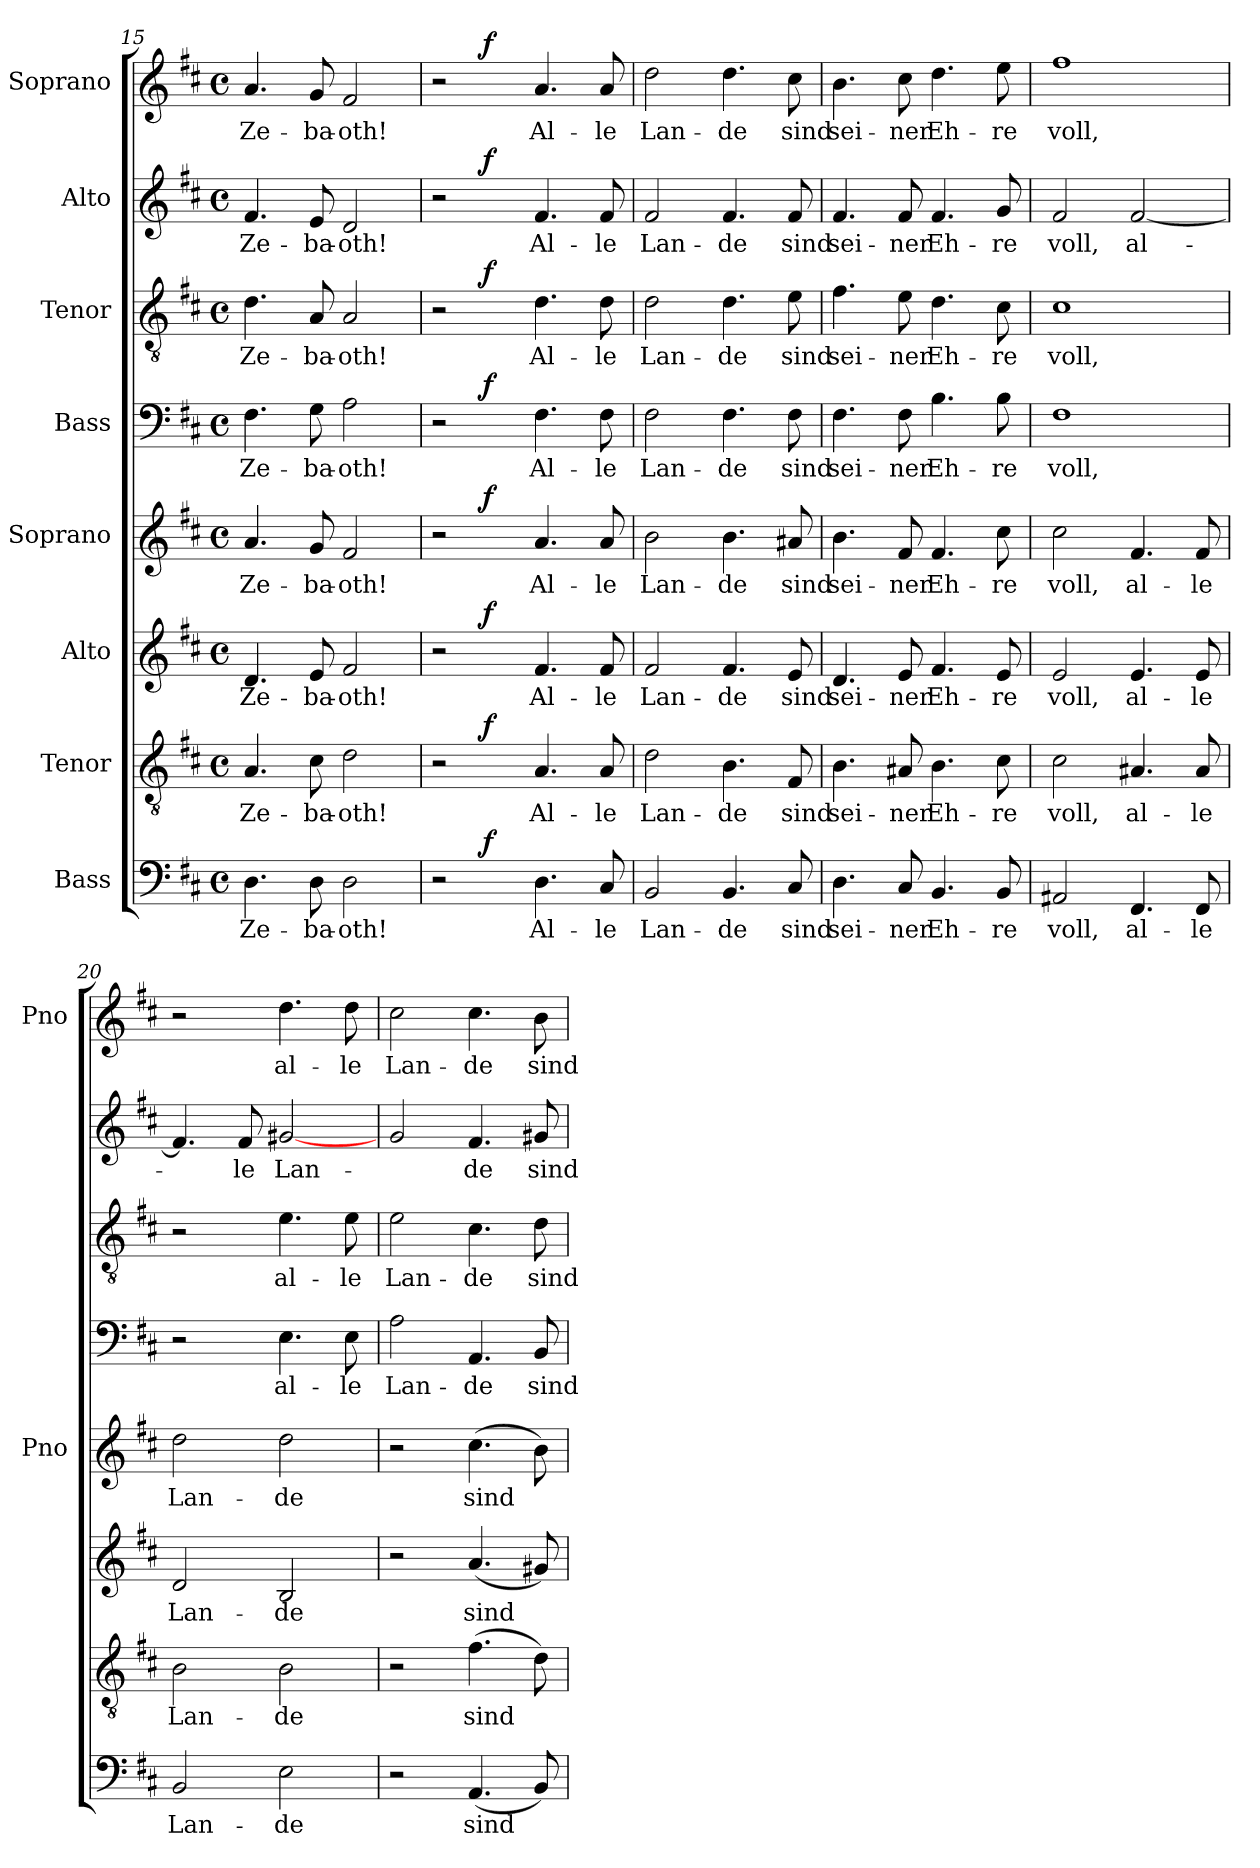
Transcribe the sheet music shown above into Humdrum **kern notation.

**kern	**text	**dynam	**kern	**text	**dynam	**kern	**text	**dynam	**kern	**text	**dynam	**kern	**text	**dynam	**kern	**text	**dynam	**kern	**text	**dynam	**kern	**text	**dynam
*part8	*part8	*part8	*part7	*part7	*part7	*part6	*part6	*part6	*part5	*part5	*part5	*part4	*part4	*part4	*part3	*part3	*part3	*part2	*part2	*part2	*part1	*part1	*part1
*staff8	*staff8	*staff8	*staff7	*staff7	*staff7	*staff6	*staff6	*staff6	*staff5	*staff5	*staff5	*staff4	*staff4	*staff4	*staff3	*staff3	*staff3	*staff2	*staff2	*staff2	*staff1	*staff1	*staff1
*I"Bass	*	*	*I"Tenor	*	*	*I"Alto	*	*	*I"Soprano	*	*	*I"Bass	*	*	*I"Tenor	*	*	*I"Alto	*	*	*I"Soprano	*	*
*	*	*	*	*	*	*	*	*	*I'Pno	*	*	*	*	*	*	*	*	*	*	*	*I'Pno	*	*
*clefF4	*	*	*clefGv2	*	*	*clefG2	*	*	*clefG2	*	*	*clefF4	*	*	*clefGv2	*	*	*clefG2	*	*	*clefG2	*	*
*k[f#c#]	*	*	*k[f#c#]	*	*	*k[f#c#]	*	*	*k[f#c#]	*	*	*k[f#c#]	*	*	*k[f#c#]	*	*	*k[f#c#]	*	*	*k[f#c#]	*	*
*D:	*	*	*D:	*	*	*D:	*	*	*D:	*	*	*D:	*	*	*D:	*	*	*D:	*	*	*D:	*	*
*M4/4	*	*	*M4/4	*	*	*M4/4	*	*	*M4/4	*	*	*M4/4	*	*	*M4/4	*	*	*M4/4	*	*	*M4/4	*	*
*met(c)	*	*	*met(c)	*	*	*met(c)	*	*	*met(c)	*	*	*met(c)	*	*	*met(c)	*	*	*met(c)	*	*	*met(c)	*	*
=15	=15	=15	=15	=15	=15	=15	=15	=15	=15	=15	=15	=15	=15	=15	=15	=15	=15	=15	=15	=15	=15	=15	=15
4.D\	Ze-	.	4.A/	Ze-	.	4.d/	Ze-	.	4.a/	Ze-	.	4.F#\	Ze-	.	4.d\	Ze-	.	4.f#/	Ze-	.	4.a/	Ze-	.
8D\	-ba-	.	8c#\	-ba-	.	8e/	-ba-	.	8g/	-ba-	.	8G\	-ba-	.	8A/	-ba-	.	8e/	-ba-	.	8g/	-ba-	.
2D\	-oth!	.	2d\	-oth!	.	2f#/	-oth!	.	2f#/	-oth!	.	2A\	-oth!	.	2A/	-oth!	.	2d/	-oth!	.	2f#/	-oth!	.
=16	=16	=16	=16	=16	=16	=16	=16	=16	=16	=16	=16	=16	=16	=16	=16	=16	=16	=16	=16	=16	=16	=16	=16
*^	*	*	*^	*	*	*^	*	*	*^	*	*	*^	*	*	*^	*	*	*^	*	*	*^	*	*
2r	4ryy	.	.	2r	4ryy	.	.	2r	4ryy	.	.	2r	4ryy	.	.	2r	4ryy	.	.	2r	4ryy	.	.	2r	4ryy	.	.	2r	4ryy	.	.
!	!	!	!LO:DY:a	!	!	!	!LO:DY:a	!	!	!	!LO:DY:a	!	!	!	!LO:DY:a	!	!	!	!LO:DY:a	!	!	!	!LO:DY:a	!	!	!	!LO:DY:a	!	!	!	!LO:DY:a
.	2.ryy	.	f	.	2.ryy	.	f	.	2.ryy	.	f	.	2.ryy	.	f	.	2.ryy	.	f	.	2.ryy	.	f	.	2.ryy	.	f	.	2.ryy	.	f
4.D\	.	Al-	.	4.A/	.	Al-	.	4.f#/	.	Al-	.	4.a/	.	Al-	.	4.F#\	.	Al-	.	4.d\	.	Al-	.	4.f#/	.	Al-	.	4.a/	.	Al-	.
8C#/	.	-le	.	8A/	.	-le	.	8f#/	.	-le	.	8a/	.	-le	.	8F#\	.	-le	.	8d\	.	-le	.	8f#/	.	-le	.	8a/	.	-le	.
*v	*v	*	*	*	*	*	*	*v	*v	*	*	*v	*v	*	*	*v	*v	*	*	*v	*v	*	*	*v	*v	*	*	*v	*v	*	*
*	*	*	*v	*v	*	*	*	*	*	*	*	*	*	*	*	*	*	*	*	*	*	*	*	*
!!LO:LB:g=z
=17	=17	=17	=17	=17	=17	=17	=17	=17	=17	=17	=17	=17	=17	=17	=17	=17	=17	=17	=17	=17	=17	=17	=17
2BB/	Lan-	.	2d\	Lan-	.	2f#/	Lan-	.	2b\	Lan-	.	2F#\	Lan-	.	2d\	Lan-	.	2f#/	Lan-	.	2dd\	Lan-	.
4.BB/	-de	.	4.B\	-de	.	4.f#/	-de	.	4.b\	-de	.	4.F#\	-de	.	4.d\	-de	.	4.f#/	-de	.	4.dd\	-de	.
8C#/	sind	.	8F#/	sind	.	8e/	sind	.	8a#X/	sind	.	8F#\	sind	.	8e\	sind	.	8f#/	sind	.	8cc#\	sind	.
=18	=18	=18	=18	=18	=18	=18	=18	=18	=18	=18	=18	=18	=18	=18	=18	=18	=18	=18	=18	=18	=18	=18	=18
4.D\	sei-	.	4.B\	sei-	.	4.d/	sei-	.	4.b\	sei-	.	4.F#\	sei-	.	4.f#\	sei-	.	4.f#/	sei-	.	4.b\	sei-	.
8C#/	-ner	.	8A#X/	-ner	.	8e/	-ner	.	8f#/	-ner	.	8F#\	-ner	.	8e\	-ner	.	8f#/	-ner	.	8cc#\	-ner	.
4.BB/	Eh-	.	4.B\	Eh-	.	4.f#/	Eh-	.	4.f#/	Eh-	.	4.B\	Eh-	.	4.d\	Eh-	.	4.f#/	Eh-	.	4.dd\	Eh-	.
8BB/	-re	.	8c#\	-re	.	8e/	-re	.	8cc#\	-re	.	8B\	-re	.	8c#\	-re	.	8g/	-re	.	8ee\	-re	.
=19	=19	=19	=19	=19	=19	=19	=19	=19	=19	=19	=19	=19	=19	=19	=19	=19	=19	=19	=19	=19	=19	=19	=19
2AA#X/	voll,	.	2c#\	voll,	.	2e/	voll,	.	2cc#\	voll,	.	1F#	voll,	.	1c#	voll,	.	2f#/	voll,	.	1ff#	voll,	.
4.FF#/	al-	.	4.A#X/	al-	.	4.e/	al-	.	4.f#/	al-	.	.	.	.	.	.	.	[2f#/	al-	.	.	.	.
8FF#/	-le	.	8A#/	-le	.	8e/	-le	.	8f#/	-le	.	.	.	.	.	.	.	.	.	.	.	.	.
=20	=20	=20	=20	=20	=20	=20	=20	=20	=20	=20	=20	=20	=20	=20	=20	=20	=20	=20	=20	=20	=20	=20	=20
2BB/	Lan-	.	2B\	Lan-	.	2d/	Lan-	.	2dd\	Lan-	.	2r	.	.	2r	.	.	4.f#/]	-­	.	2r	.	.
.	.	.	.	.	.	.	.	.	.	.	.	.	.	.	.	.	.	8f#/	le	.	.	.	.
2E\	-de	.	2B\	-de	.	2B/	-de	.	2dd\	-de	.	4.E\	al-	.	4.e\	al-	.	[2g#X/	Lan-	.	4.dd\	al-	.
.	.	.	.	.	.	.	.	.	.	.	.	8E\	-le	.	8e\	-le	.	.	.	.	8dd\	-le	.
=21	=21	=21	=21	=21	=21	=21	=21	=21	=21	=21	=21	=21	=21	=21	=21	=21	=21	=21	=21	=21	=21	=21	=21
2r	.	.	2r	.	.	2r	.	.	2r	.	.	2A\	Lan-	.	2e\	Lan-	.	2g/	-­	.	2cc#\	Lan-	.
(4.AA/	sind	.	(4.f#\	sind	.	(4.a/	sind	.	(4.cc#\	sind	.	4.AA/	-de	.	4.c#\	-de	.	4.f#/	de	.	4.cc#\	-de	.
8BB/)	.	.	8d\)	.	.	8g#X/)	.	.	8b\)	.	.	8BB/	sind	.	8d\	sind	.	8g#X/	sind	.	8b\	sind	.
=	=	=	=	=	=	=	=	=	=	=	=	=	=	=	=	=	=	=	=	=	=	=	=
*-	*-	*-	*-	*-	*-	*-	*-	*-	*-	*-	*-	*-	*-	*-	*-	*-	*-	*-	*-	*-	*-	*-	*-
